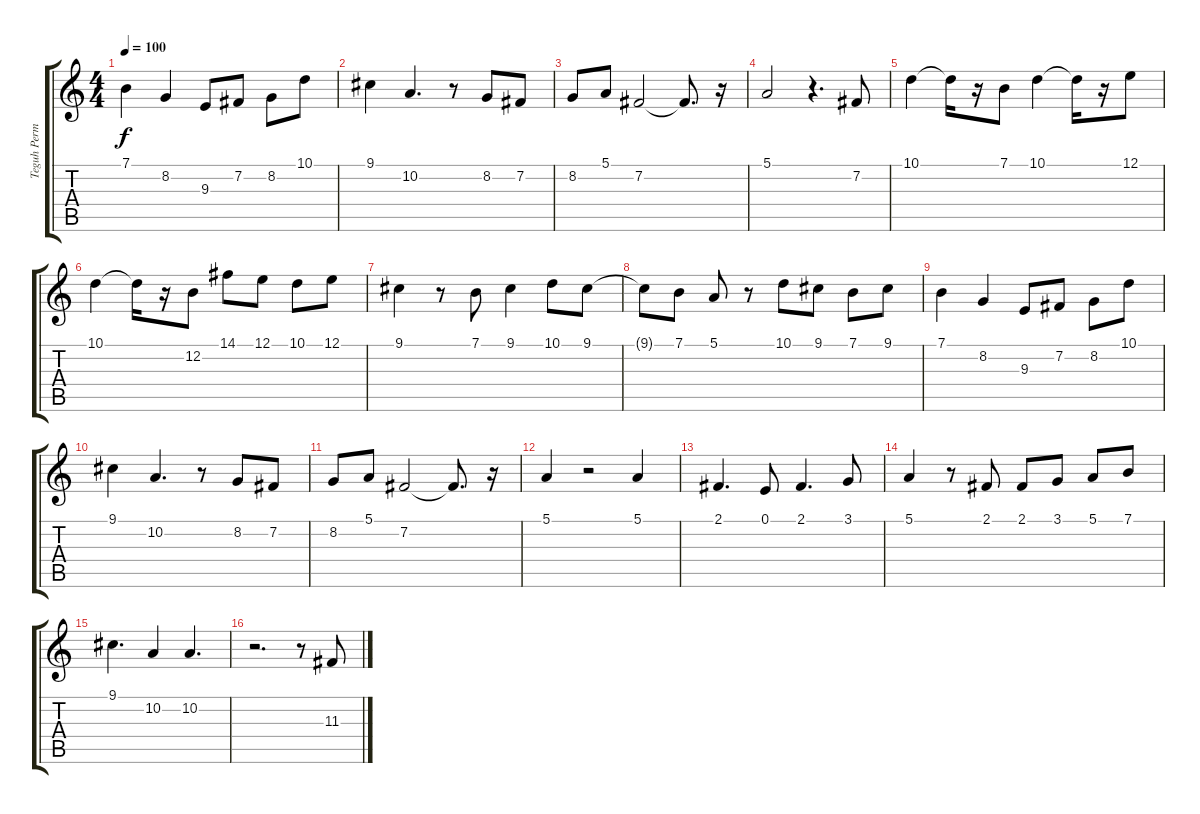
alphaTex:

\track ("Teguh Permana" "Teguh Perm") {instrument pad1newage}
\staff {score tabs}
\tuning (E4 B3 G3 D3 A2 E2) {hide}
\ts (4 4)
\tempo 100
\clef g2
\ks c
7.1.4{dy f} 8.2.4 9.3.8 7.2.8 8.2.8 10.1.8 |
9.1.4 10.2.4{d} r.8 8.2.8 7.2.8 |
8.2.8 5.1.8 7.2.2 7.2{t}.8{d} r.16 |
5.1.2 r.4{d} 7.2.8 |
10.1.4 10.1{t}.16 r.16 7.1.8 10.1.4 10.1{t}.16 r.16 12.1.8 |
10.1.4 10.1{t}.16 r.16 12.2.8 14.1.8 12.1.8 10.1.8 12.1.8 |
9.1.4 r.8 7.1.8 9.1.4 10.1.8 9.1.8 |
9.1{t}.8 7.1.8 5.1.8 r.8 10.1.8 9.1.8 7.1.8 9.1.8 |
7.1.4 8.2.4 9.3.8 7.2.8 8.2.8 10.1.8 |
9.1.4 10.2.4{d} r.8 8.2.8 7.2.8 |
8.2.8 5.1.8 7.2.2 7.2{t}.8{d} r.16 |
5.1.4 r.2 5.1.4 |
2.1.4{d} 0.1.8 2.1.4{d} 3.1.8 |
5.1.4 r.8 2.1.8 2.1.8 3.1.8 5.1.8 7.1.8 |
9.1.4{d} 10.2.4 10.2.4{d} |
r.2{d} r.8 11.3.8
